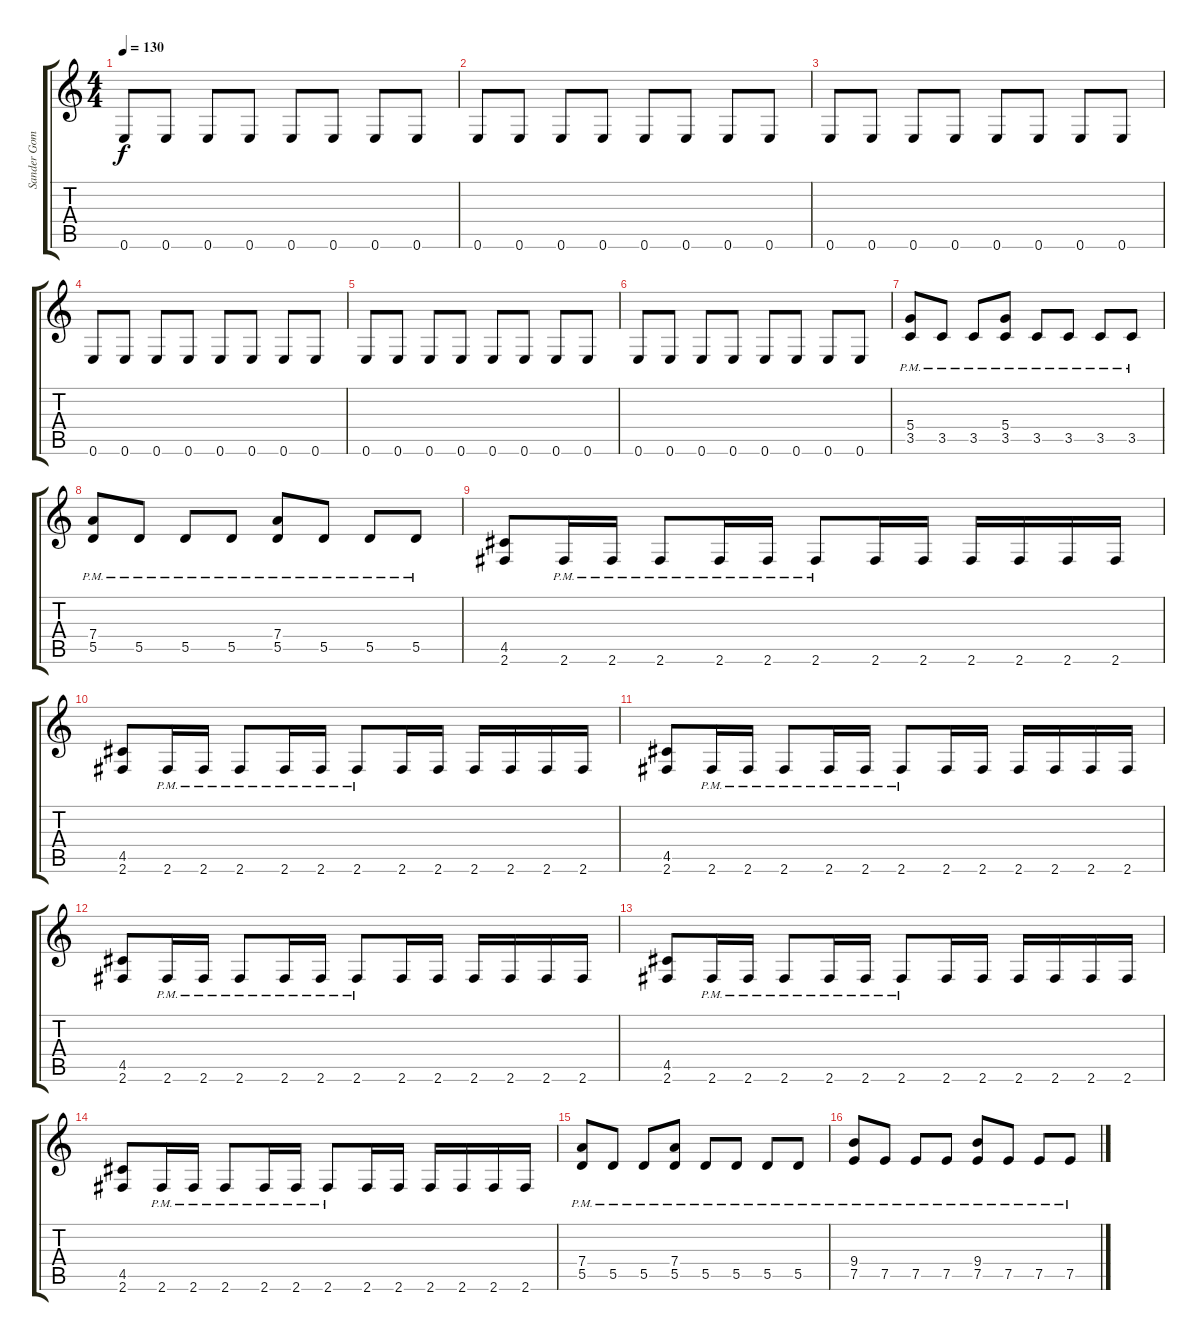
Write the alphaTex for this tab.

\track ("Sander Gommans" "Sander Gom") {instrument distortionguitar}
\staff {score tabs}
\tuning (E4 B3 G3 D3 A2 E2) {hide}
\ts (4 4)
\tempo 130
\clef g2
\ks c
0.6.8{dy f} 0.6.8 0.6.8 0.6.8 0.6.8 0.6.8 0.6.8 0.6.8 |
0.6.8 0.6.8 0.6.8 0.6.8 0.6.8 0.6.8 0.6.8 0.6.8 |
0.6.8 0.6.8 0.6.8 0.6.8 0.6.8 0.6.8 0.6.8 0.6.8 |
0.6.8 0.6.8 0.6.8 0.6.8 0.6.8 0.6.8 0.6.8 0.6.8 |
0.6.8 0.6.8 0.6.8 0.6.8 0.6.8 0.6.8 0.6.8 0.6.8 |
0.6.8 0.6.8 0.6.8 0.6.8 0.6.8 0.6.8 0.6.8 0.6.8 |
(5.4{pm} 3.5{pm}).8 3.5{pm}.8 3.5{pm}.8 (5.4{pm} 3.5{pm}).8 3.5{pm}.8 3.5{pm}.8 3.5{pm}.8 3.5{pm}.8 |
(7.4{pm} 5.5{pm}).8 5.5{pm}.8 5.5{pm}.8 5.5{pm}.8 (7.4{pm} 5.5{pm}).8 5.5{pm}.8 5.5{pm}.8 5.5{pm}.8 |
(4.5 2.6).8 2.6{pm}.16 2.6{pm}.16 2.6{pm}.8 2.6{pm}.16 2.6{pm}.16 2.6{pm}.8 2.6.16 2.6.16 2.6.16 2.6.16 2.6.16 2.6.16 |
(4.5 2.6).8 2.6{pm}.16 2.6{pm}.16 2.6{pm}.8 2.6{pm}.16 2.6{pm}.16 2.6{pm}.8 2.6.16 2.6.16 2.6.16 2.6.16 2.6.16 2.6.16 |
(4.5 2.6).8 2.6{pm}.16 2.6{pm}.16 2.6{pm}.8 2.6{pm}.16 2.6{pm}.16 2.6{pm}.8 2.6.16 2.6.16 2.6.16 2.6.16 2.6.16 2.6.16 |
(4.5 2.6).8 2.6{pm}.16 2.6{pm}.16 2.6{pm}.8 2.6{pm}.16 2.6{pm}.16 2.6{pm}.8 2.6.16 2.6.16 2.6.16 2.6.16 2.6.16 2.6.16 |
(4.5 2.6).8 2.6{pm}.16 2.6{pm}.16 2.6{pm}.8 2.6{pm}.16 2.6{pm}.16 2.6{pm}.8 2.6.16 2.6.16 2.6.16 2.6.16 2.6.16 2.6.16 |
(4.5 2.6).8 2.6{pm}.16 2.6{pm}.16 2.6{pm}.8 2.6{pm}.16 2.6{pm}.16 2.6{pm}.8 2.6.16 2.6.16 2.6.16 2.6.16 2.6.16 2.6.16 |
(7.4{pm} 5.5{pm}).8 5.5{pm}.8 5.5{pm}.8 (7.4{pm} 5.5{pm}).8 5.5{pm}.8 5.5{pm}.8 5.5{pm}.8 5.5{pm}.8 |
(9.4{pm} 7.5{pm}).8 7.5{pm}.8 7.5{pm}.8 7.5{pm}.8 (9.4{pm} 7.5{pm}).8 7.5{pm}.8 7.5{pm}.8 7.5{pm}.8
